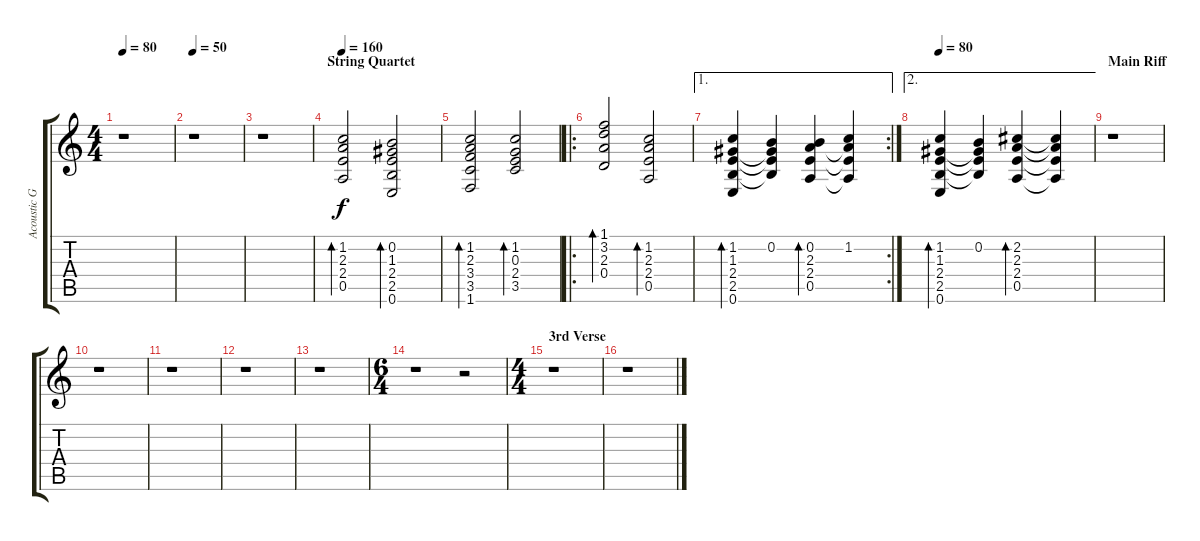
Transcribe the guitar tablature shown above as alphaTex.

\track ("Acoustic Guitar" "Acoustic G") {instrument acousticguitarsteel}
\staff {score tabs}
\tuning (E4 B3 G3 D3 A2 E2) {hide}
\ts (4 4)
\tempo 80
\clef g2
\ks c
r.1{dy f} |
\tempo 50
r.1 |
r.1 |
\section ("" "String Quartet")
\tempo 160
(1.2 2.3 2.4 0.5).2{bd 480 volume 5} (0.2 1.3 2.4 2.5 0.6).2{bd 480} |
(1.2 2.3 3.4 3.5 1.6).2{bd 480} (1.2 0.3 2.4 3.5).2{bd 480} |
\ro
(1.1 3.2 2.3 0.4).2{bd 480} (1.2 2.3 2.4 0.5).2{bd 480} |
\ae 1
\rc 2
(1.2 1.3 2.4 2.5 0.6).4{bd 480} (0.2 1.3{t} 2.4{t} 2.5{t}).4 (0.2 2.3 2.4 0.5).4{bd 480} (1.2 2.3{t} 2.4{t} 0.5{t}).4 |
\ae 2
\tempo 80
(1.2 1.3 2.4 2.5 0.6).4{bd 480} (0.2 1.3{t} 2.4{t} 2.5{t}).4 (2.2 2.3 2.4 0.5).4{bd 480} (2.2{t} 2.3{t} 2.4{t} 0.5{t}).4 |
\section ("" "Main Riff")
r.1 |
r.1 |
r.1 |
r.1 |
r.1 |
\ts (6 4)
r.1 r.2 |
\ts (4 4)
\section ("" "3rd Verse")
r.1 |
r.1
